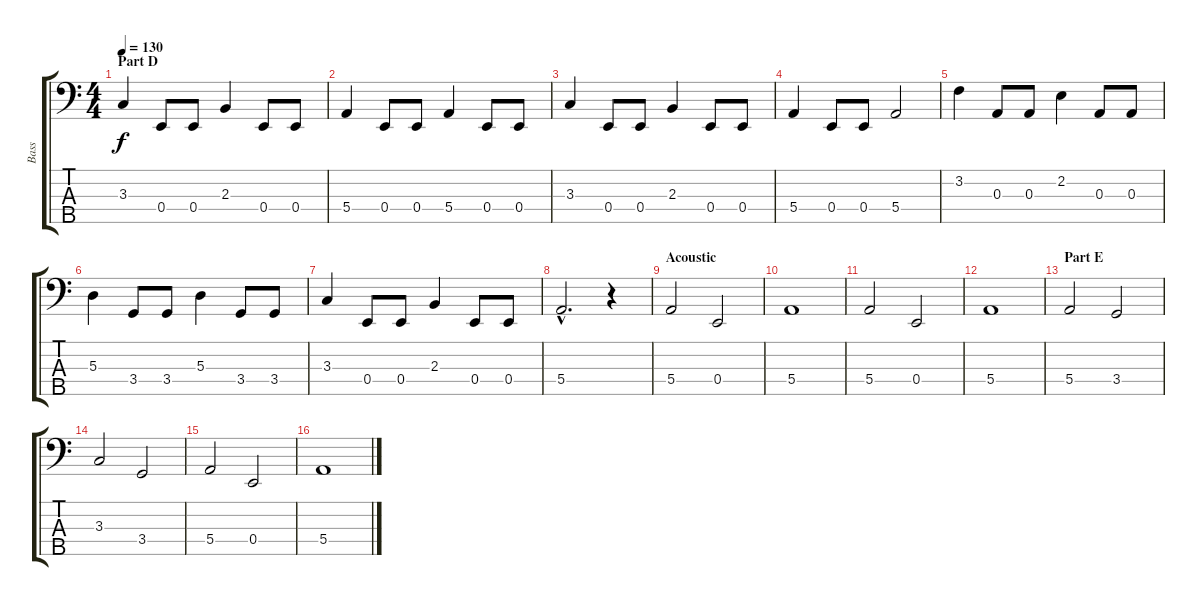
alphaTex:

\track ("Bass" "Bass") {instrument electricbasspick}
\staff {score tabs}
\tuning (G2 D2 A1 E1 B0) {hide}
\ts (4 4)
\section ("" "Part D")
\tempo 130
\clef f4
\ks c
3.3.4{dy f} 0.4.8 0.4.8 2.3.4 0.4.8 0.4.8 |
5.4.4 0.4.8 0.4.8 5.4.4 0.4.8 0.4.8 |
3.3.4 0.4.8 0.4.8 2.3.4 0.4.8 0.4.8 |
5.4.4 0.4.8 0.4.8 5.4.2 |
3.2.4 0.3.8 0.3.8 2.2.4 0.3.8 0.3.8 |
5.3.4 3.4.8 3.4.8 5.3.4 3.4.8 3.4.8 |
3.3.4 0.4.8 0.4.8 2.3.4 0.4.8 0.4.8 |
5.4{hac}.2{d} r.4 |
\section ("" "Acoustic")
5.4.2 0.4.2 |
5.4.1 |
5.4.2 0.4.2 |
5.4.1 |
\section ("" "Part E")
5.4.2 3.4.2 |
3.3.2 3.4.2 |
5.4.2 0.4.2 |
5.4.1
